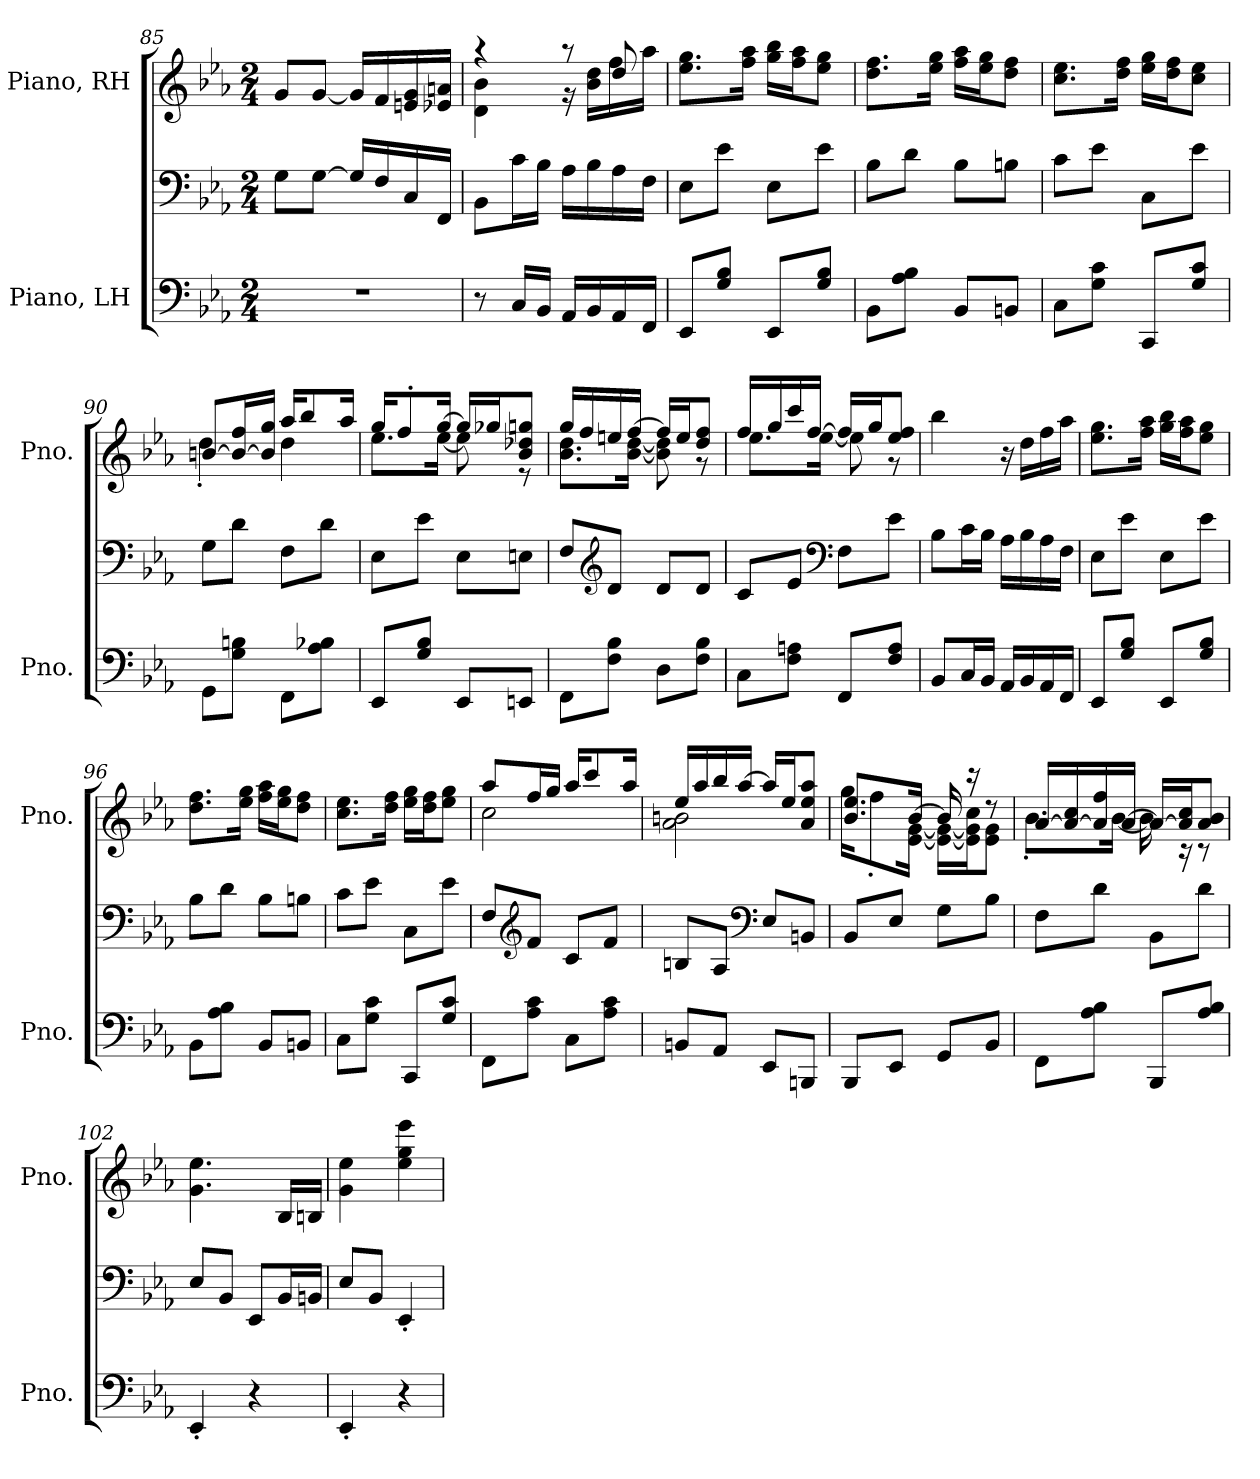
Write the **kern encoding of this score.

**kern	**kern	**kern
*part2	*part2	*part1
*staff3	*staff2	*staff1
*I"Piano, LH	*	*I"Piano, RH
*I'Pno.	*	*I'Pno.
*clefF4	*clefF4	*clefG2
*k[b-e-a-]	*k[b-e-a-]	*k[b-e-a-]
*M2/4	*M2/4	*M2/4
=85	=85	=85
2r	8G\L	8g/L
.	[8G\J	[8g/J
.	16G/LL]	16g/LL]
.	16F/	16f/
.	16C/	16en/ 16g/
.	16FF/JJ	16e-X/ 16an/JJ
=86	=86	=86
*	*	*^
8r	8BB-\L	4r	4d\ 4b-\
16C/LL	16c\L	.	.
16BB-/JJ	16B-\JJ	.	.
16AA-/LL	16A-\LL	8r	16r
16BB-/	16B-\	.	16b-\ 16dd\LL
16AA-/	16A-\	8dd/	16ff\
16FF/JJ	16F\JJ	.	16aa-\JJ
*	*	*v	*v
=87	=87	=87
8EE-/L	8E-\L	8.ee-\ 8.gg\L
8G/ 8B-/J	8e-\J	.
.	.	16ff\ 16aa-\Jk
8EE-/L	8E-\L	16gg\ 16bb-\LL
.	.	16ff\ 16aa-\J
8G/ 8B-/J	8e-\J	8ee-\ 8gg\J
=88	=88	=88
8BB-\L	8B-\L	8.dd\ 8.ff\L
8A-\ 8B-\J	8d\J	.
.	.	16ee-\ 16gg\Jk
8BB-/L	8B-\L	16ff\ 16aa-\LL
.	.	16ee-\ 16gg\J
8BBn/J	8Bn\J	8dd\ 8ff\J
!!LO:LB:g=z
=89	=89	=89
8C\L	8c\L	8.cc\ 8.ee-\L
8G\ 8c\J	8e-\J	.
.	.	16dd\ 16ff\Jk
8CC/L	8C\L	16ee-\ 16gg\LL
.	.	16dd\ 16ff\J
8G/ 8c/J	8e-\J	8cc\ 8ee-\J
=90	=90	=90
*	*	*^
8GG\L	8G\L	[8bn/L	4dd'\
8G\ 8Bn\J	8d\J	16b/_ 16ff/L	.
.	.	16b/] 16gg/JJ	.
8FF\L	8F\L	16aa-/KL	4dd\
.	.	8bb-/	.
8A-\ 8B-X\J	8d\J	.	.
.	.	16aa-/Jk	.
=91	=91	=91	=91
8EE-/L	8E-\L	16gg/KL	8.ee-\L
.	.	8ff'/	.
8G/ 8B-/J	8e-\J	.	.
.	.	[16gg/Jk	[16ee-\Jk
8EE-/L	8E-\L	16gg/LL]	8ee-\]
.	.	16gg-X/J	.
8EEn/J	8En\J	8b-/ 8dd-X/ 8ggn/J	8r
=92	=92	=92	=92
8FF\L	8F/L	16gg/LL	8.b-\ 8.dd\L
.	.	16ff/	.
*	*clefG2	*	*
8F\ 8B-\J	8d/J	16een/	.
.	.	[16ff/JJ	[16b-\ [16dd\Jk
8D\L	8d/L	16ff/LL]	8b-\] 8dd\]
.	.	16ee/J	.
8F\ 8B-\J	8d/J	8dd/ 8ff/J	8r
!!LO:PB:g=z	!!
=93	=93	=93	=93
8C\L	8c/L	16ff/LL	8.ee-\L
.	.	16gg/	.
8F\ 8An\J	8e-/J	16ccc/	.
.	.	[16ff/JJ	[16ee-\Jk
*	*clefF4	*	*
8FF/L	8F\L	16ff/LL]	8ee-\]
.	.	16gg/J	.
8F/ 8A/J	8e-\J	8ee-/ 8ff/J	8r
*	*	*v	*v
=94	=94	=94
8BB-/L	8B-\L	4bb-\
16C/L	16c\L	.
16BB-/JJ	16B-\JJ	.
16AA-/LL	16A-\LL	16r
16BB-/	16B-\	16dd\LL
16AA-/	16A-\	16ff\
16FF/JJ	16F\JJ	16aa-\JJ
=95	=95	=95
8EE-/L	8E-\L	8.ee-\ 8.gg\L
8G/ 8B-/J	8e-\J	.
.	.	16ff\ 16aa-\Jk
8EE-/L	8E-\L	16gg\ 16bb-\LL
.	.	16ff\ 16aa-\J
8G/ 8B-/J	8e-\J	8ee-\ 8gg\J
=96	=96	=96
8BB-\L	8B-\L	8.dd\ 8.ff\L
8A-\ 8B-\J	8d\J	.
.	.	16ee-\ 16gg\Jk
8BB-/L	8B-\L	16ff\ 16aa-\LL
.	.	16ee-\ 16gg\J
8BBn/J	8Bn\J	8dd\ 8ff\J
=97	=97	=97
8C\L	8c\L	8.cc\ 8.ee-\L
8G\ 8c\J	8e-\J	.
.	.	16dd\ 16ff\Jk
8CC/L	8C\L	16ee-\ 16gg\LL
.	.	16dd\ 16ff\J
8G/ 8c/J	8e-\J	8ee-\ 8gg\J
!!LO:LB:g=z
=98	=98	=98
*	*	*^
8FF\L	8F/L	8aa-/L	2cc\
*	*clefG2	*	*
8A-\ 8c\J	8f/J	16ff/L	.
.	.	16gg/JJ	.
8C\L	8c/L	16aa-/KL	.
.	.	8ccc/	.
8A-\ 8c\J	8f/J	.	.
.	.	16aa-/Jk	.
=99	=99	=99	=99
8BBn/L	8Bn/L	16ee-/LL	2a-\ 2bn\
.	.	16aa-/	.
8AA-/J	8A-/J	16bb-/	.
.	.	[16aa-/JJ	.
*	*clefF4	*	*
8EE-/L	8E-/L	16aa-/LL]	.
.	.	16ee-/J	.
8BBBn/J	8BBn/J	8a-/ 8ee-/ 8aa-/J	.
=100	=100	=100	=100
8BBB-/L	8BB-/L	8.b-/ 8.ee-/L	16gg\KL
.	.	.	8ff'\
8EE-/J	8E-/J	.	.
.	.	[16b-/Jk	[16e-\ [16g\Jk
8GG/L	8G\L	16b-/]	16e-\_ 16g\_LL
.	.	16r	16e-\] 16g\] 16cc\J
8BB-/J	8B-\J	8r	8e-\ 8g\J
!!LO:LB:g=z	!!
=101	=101	=101	=101
8FF\L	8F\L	[16a-/LL	8.b-'\L
.	.	16a-/_ 16cc/	.
8A-\ 8B-\J	8d\J	16a-/] 16ff/	.
.	.	[16a-/JJ	[16b-\Jk
8BBB-/L	8BB-\L	16a-/LL_	16b-\]
.	.	16a-/] 16cc/J	16r
8A-/ 8B-/J	8d\J	8a-/ 8b-/J	8r
*	*	*v	*v
=102	=102	=102
4EE-'/	8E-/L	4.g\ 4.ee-\
.	8BB-/J	.
4r	8EE-/L	.
.	16BB-/L	16B-/LL
.	16BBn/JJ	16Bn/JJ
=103	=103	=103
4EE-'/	8E-/L	4g\ 4ee-\
.	8BB-/J	.
4r	4EE-'/	4ee-\ 4gg\ 4eee-\
=	=	=
*-	*-	*-
